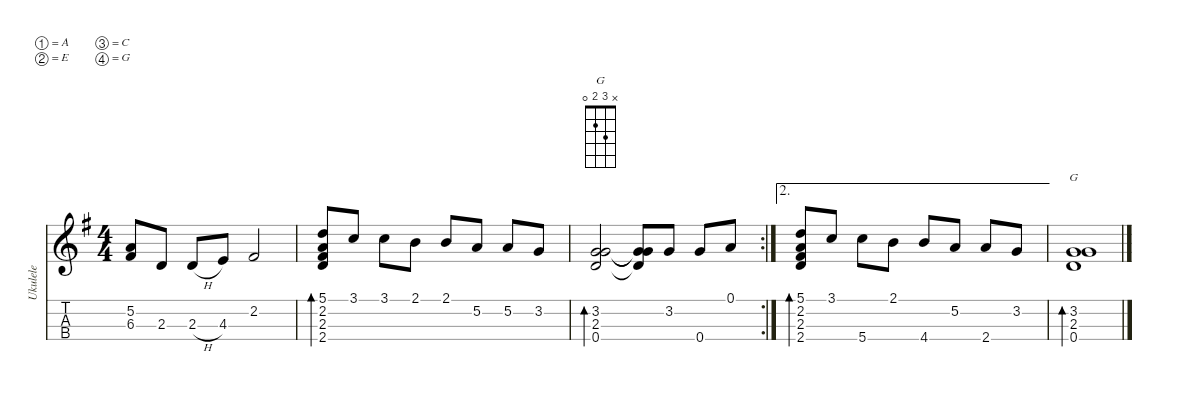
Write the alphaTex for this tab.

\defaultSystemsLayout 4
\hideDynamics
\bracketExtendMode nobrackets
\otherSystemsTrackNameOrientation horizontal
\defaultBarNumberDisplay Hide
\track ("Ukulele" "Ukulele") {defaultSystemsLayout 4 instrument acousticguitarnylon}
\staff {score tabs}
\tuning (A4 E4 C4 G4)
\displaytranspose 0
\chord ("G" x 3 2 0)
\ts (4 4)
\tempo (95 hide)
\clef g2
\scale
1.12984
\ks g
(6.3{acc #} 5.2{acc forcenatural}).8{dy mf beam Up} 2.3{acc forcenatural}.8{beam Up} 2.3{h acc forcenatural}.8{beam Up} 4.3{acc forcenatural}.8{beam Up} 2.2{acc #}.2{beam Up} |
\scale
1.16486 (2.3{acc forcenatural} 2.2{acc #} 2.4{acc forcenatural} 5.1{acc forcenatural}).8{bd 30 beam Up} 3.1{acc forcenatural}.8{beam Up} 3.1{acc forcenatural}.8{beam Down} 2.1{acc forcenatural}.8{beam Down} 2.1{acc forcenatural}.8{beam Up} 5.2{acc forcenatural}.8{beam Up} 5.2{acc forcenatural}.8{beam Up} 3.2{acc forcenatural}.8{beam Up} |
\rc 2
\scale
0.987417 (0.4{acc forcenatural} 3.2{acc forcenatural} 2.3{acc forcenatural}).2{bd 30 beam Up} (0.4{t acc forcenatural} 2.3{t acc forcenatural} 3.2{t acc forcenatural}).8{beam Up} 3.2{acc forcenatural}.8{beam Up} 0.4{acc forcenatural}.8{beam Up} 0.1{acc forcenatural}.8{beam Up} |
\ae 2
\scale
1.30495 (2.3{acc forcenatural} 2.2{acc #} 2.4{acc forcenatural} 5.1{acc forcenatural}).8{bd 30 beam Up} 3.1{acc forcenatural}.8{beam Up} 5.4{acc forcenatural}.8{beam Down} 2.1{acc forcenatural}.8{beam Down} 4.4{acc forcenatural}.8{beam Up} 5.2{acc forcenatural}.8{beam Up} 2.4{acc forcenatural}.8{beam Up} 3.2{acc forcenatural}.8{beam Up} |
\scale
0.412938 (3.2{acc forcenatural} 0.4{acc forcenatural} 2.3{acc forcenatural}).1{bd 30 ch "G" beam Up}
